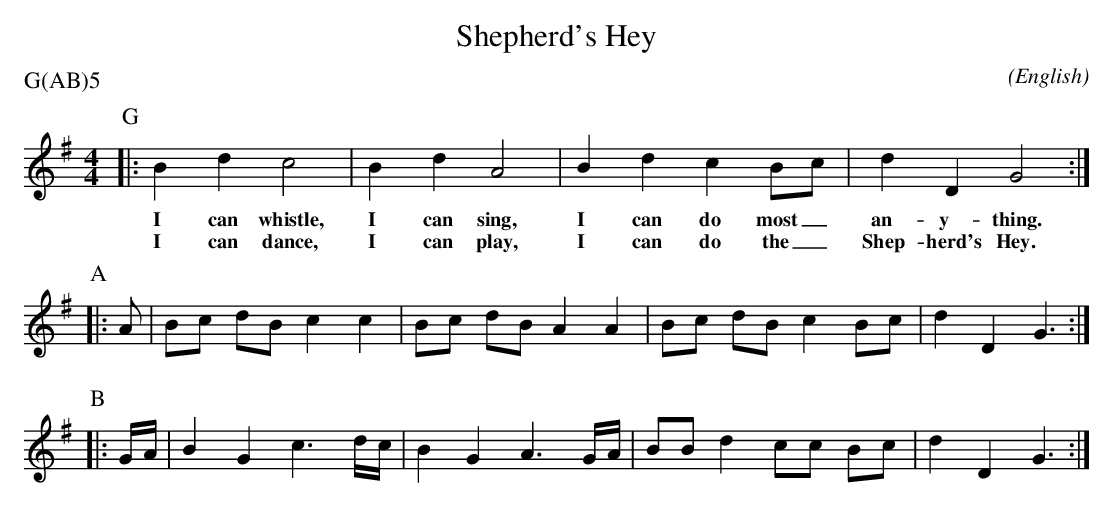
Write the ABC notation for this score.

X:1
T:Shepherd's Hey
M:4/4
C:
O:English
P:G(AB)5
K:G
P:G
|:            B2 d2  c4        | B2 d2 A4      | B2 d2  c2 Bc  | d2 D2 G4 :|
w:            I  can whistle,    I can sing,     I  can do most_ an-y-thing.
w:            I  can dance,      I can play,     I  can do the_ Shep-herd's Hey.
P:A
|: A      |   Bc dB c2 c2     | Bc dB A2 A2     | Bc dB c2 Bc |  d2 D2 G3 :|
P:B
|: G/2A/2 |   B2 G2 c3 d/2c/2 | B2 G2 A3 G/2A/2 | BB d2 cc Bc |  d2 D2 G3 :|
